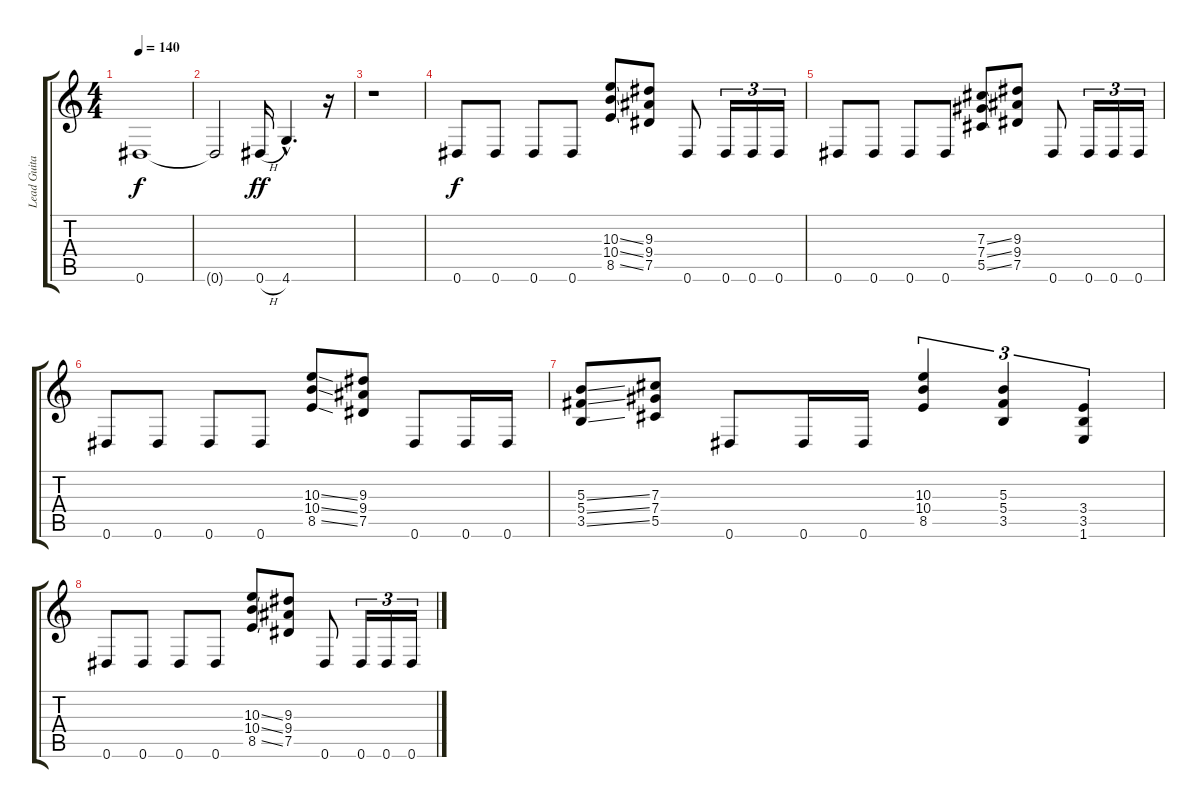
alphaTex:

\track ("Lead Guitar" "Lead Guita") {instrument overdrivenguitar}
\staff {score tabs}
\tuning (Eb4 Bb3 Gb3 Db3 Ab2 Eb2) {hide}
\ts (4 4)
\tempo 140
\clef g2
\ks c
0.6{t}.1{dy f} |
0.6{t}.2 0.6{h}.16{dy ff} 4.6{hac}.4{d} r.16 |
r.1 |
0.6.8{dy f} 0.6.8 0.6.8 0.6.8 (10.3{ss} 10.4{ss} 8.5{ss}).8 (9.3 9.4 7.5).8 0.6.8 0.6.16{tu (3 2)} 0.6.16{tu (3 2)} 0.6.16{tu (3 2)} |
0.6.8 0.6.8 0.6.8 0.6.8 (7.3{ss} 7.4{ss} 5.5{ss}).8 (9.3 9.4 7.5).8 0.6.8 0.6.16{tu (3 2)} 0.6.16{tu (3 2)} 0.6.16{tu (3 2)} |
0.6.8 0.6.8 0.6.8 0.6.8 (10.3{ss} 10.4{ss} 8.5{ss}).8 (9.3 9.4 7.5).8 0.6.8 0.6.16 0.6.16 |
(5.3{ss} 5.4{ss} 3.5{ss}).8 (7.3 7.4 5.5).8 0.6.8 0.6.16 0.6.16 (10.3 10.4 8.5).4{tu (3 2)} (5.3 5.4 3.5).4{tu (3 2)} (3.4 3.5 1.6).4{tu (3 2)} |
0.6.8 0.6.8 0.6.8 0.6.8 (10.3{ss} 10.4{ss} 8.5{ss}).8 (9.3 9.4 7.5).8 0.6.8 0.6.16{tu (3 2)} 0.6.16{tu (3 2)} 0.6.16{tu (3 2)}
